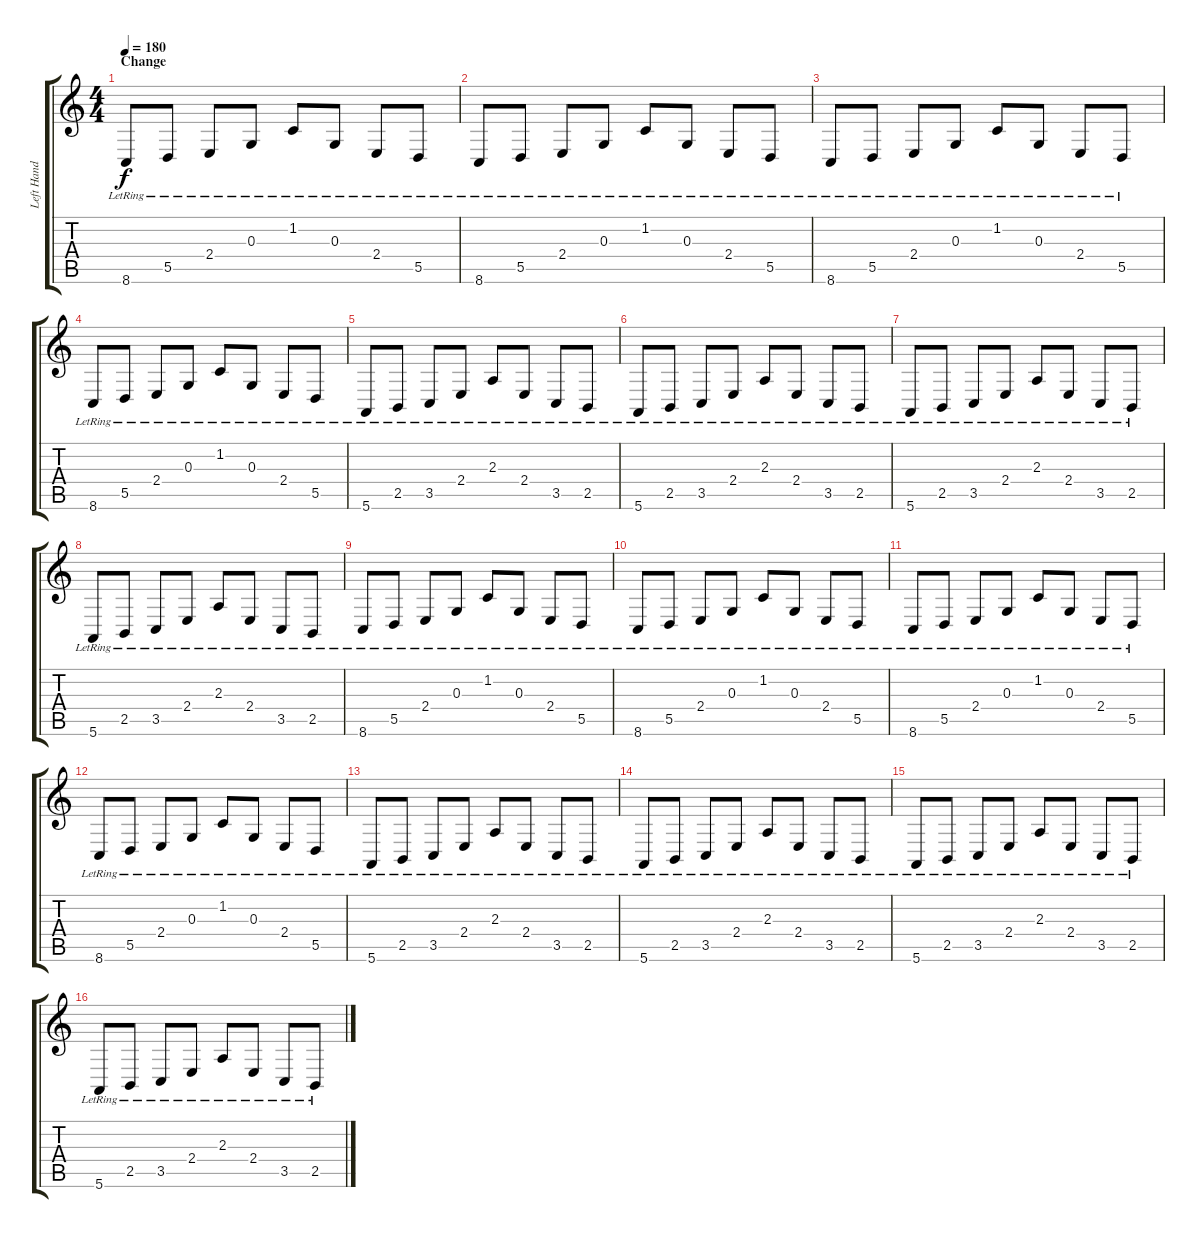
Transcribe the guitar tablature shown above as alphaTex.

\track ("Left Hand" "Left Hand") {instrument acousticgrandpiano}
\staff {score tabs}
\tuning (E4 B3 G3 D3 A2 E2) {hide}
\ts (4 4)
\section ("" "Change")
\tempo 180
\clef g2
\ks c
8.6{lr}.8{dy f} 5.5{lr}.8 2.4{lr}.8 0.3{lr}.8 1.2{lr}.8 0.3{lr}.8 2.4{lr}.8 5.5{lr}.8 |
8.6{lr}.8 5.5{lr}.8 2.4{lr}.8 0.3{lr}.8 1.2{lr}.8 0.3{lr}.8 2.4{lr}.8 5.5{lr}.8 |
8.6{lr}.8 5.5{lr}.8 2.4{lr}.8 0.3{lr}.8 1.2{lr}.8 0.3{lr}.8 2.4{lr}.8 5.5{lr}.8 |
8.6{lr}.8 5.5{lr}.8 2.4{lr}.8 0.3{lr}.8 1.2{lr}.8 0.3{lr}.8 2.4{lr}.8 5.5{lr}.8 |
5.6{lr}.8 2.5{lr}.8 3.5{lr}.8 2.4{lr}.8 2.3{lr}.8 2.4{lr}.8 3.5{lr}.8 2.5{lr}.8 |
5.6{lr}.8 2.5{lr}.8 3.5{lr}.8 2.4{lr}.8 2.3{lr}.8 2.4{lr}.8 3.5{lr}.8 2.5{lr}.8 |
5.6{lr}.8 2.5{lr}.8 3.5{lr}.8 2.4{lr}.8 2.3{lr}.8 2.4{lr}.8 3.5{lr}.8 2.5{lr}.8 |
5.6{lr}.8 2.5{lr}.8 3.5{lr}.8 2.4{lr}.8 2.3{lr}.8 2.4{lr}.8 3.5{lr}.8 2.5{lr}.8 |
8.6{lr}.8 5.5{lr}.8 2.4{lr}.8 0.3{lr}.8 1.2{lr}.8 0.3{lr}.8 2.4{lr}.8 5.5{lr}.8 |
8.6{lr}.8 5.5{lr}.8 2.4{lr}.8 0.3{lr}.8 1.2{lr}.8 0.3{lr}.8 2.4{lr}.8 5.5{lr}.8 |
8.6{lr}.8 5.5{lr}.8 2.4{lr}.8 0.3{lr}.8 1.2{lr}.8 0.3{lr}.8 2.4{lr}.8 5.5{lr}.8 |
8.6{lr}.8 5.5{lr}.8 2.4{lr}.8 0.3{lr}.8 1.2{lr}.8 0.3{lr}.8 2.4{lr}.8 5.5{lr}.8 |
5.6{lr}.8 2.5{lr}.8 3.5{lr}.8 2.4{lr}.8 2.3{lr}.8 2.4{lr}.8 3.5{lr}.8 2.5{lr}.8 |
5.6{lr}.8 2.5{lr}.8 3.5{lr}.8 2.4{lr}.8 2.3{lr}.8 2.4{lr}.8 3.5{lr}.8 2.5{lr}.8 |
5.6{lr}.8 2.5{lr}.8 3.5{lr}.8 2.4{lr}.8 2.3{lr}.8 2.4{lr}.8 3.5{lr}.8 2.5{lr}.8 |
5.6{lr}.8 2.5{lr}.8 3.5{lr}.8 2.4{lr}.8 2.3{lr}.8 2.4{lr}.8 3.5{lr}.8 2.5{lr}.8
